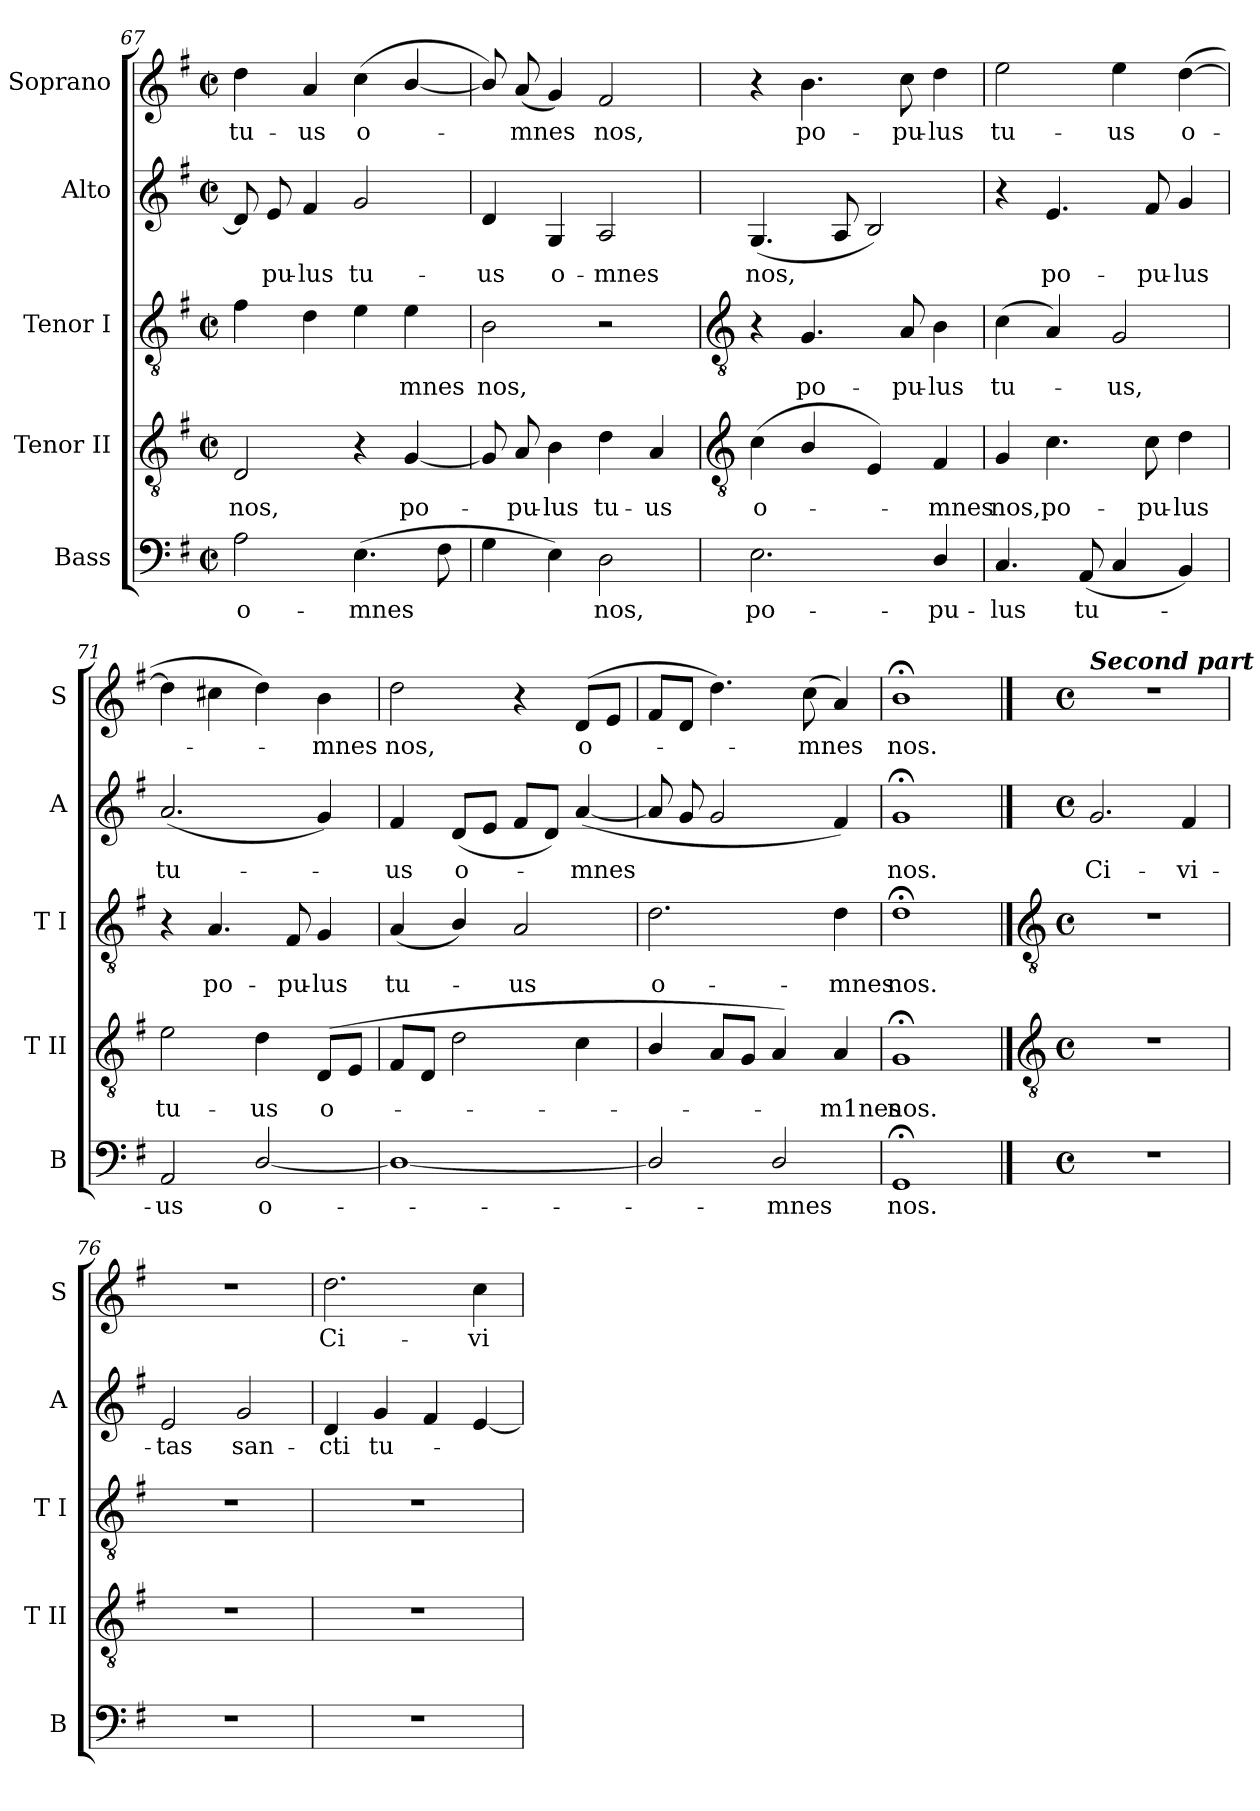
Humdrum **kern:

**kern	**text	**kern	**text	**kern	**text	**kern	**text	**kern	**text
*part5	*part5	*part4	*part4	*part3	*part3	*part2	*part2	*part1	*part1
*staff5	*staff5	*staff4	*staff4	*staff3	*staff3	*staff2	*staff2	*staff1	*staff1
*I"Bass	*	*I"Tenor II	*	*I"Tenor I	*	*I"Alto	*	*I"Soprano	*
*I'B	*	*I'T II	*	*I'T I	*	*I'A	*	*I'S	*
*clefF4	*	*clefGv2	*	*clefGv2	*	*clefG2	*	*clefG2	*
*k[f#]	*	*k[f#]	*	*k[f#]	*	*k[f#]	*	*k[f#]	*
*G:	*	*G:	*	*G:	*	*G:	*	*G:	*
*M2/2	*	*M2/2	*	*M2/2	*	*M2/2	*	*M2/2	*
*met(c|)	*	*met(c|)	*	*met(c|)	*	*met(c|)	*	*met(c|)	*
=67	=67	=67	=67	=67	=67	=67	=67	=67	=67
!	!LO:LY:b	!	!LO:LY:b	!	!	!	!	!	!LO:LY:b
2A	o-	2D	nos,	4f#	.	8d]	.	4dd	tu-
!	!	!	!	!	!	!	!LO:LY:b	!	!
.	.	.	.	.	.	8e	pu-	.	.
!	!	!	!	!	!	!	!LO:LY:b	!	!LO:LY:b
.	.	.	.	4d	.	4f#	-lus	4a	-us
!	!LO:LY:b	!	!	!	!	!	!LO:LY:b	!	!LO:LY:b
(>4.E	-mnes	4r	.	4e	.	2g	tu-	(<4cc	o-
!	!	!	!LO:LY:b	!	!LO:LY:b	!	!	!	!
.	.	[4G	po-	4e	mnes	.	.	[4b/	.
8F#	.	.	.	.	.	.	.	.	.
=68	=68	=68	=68	=68	=68	=68	=68	=68	=68
!	!	!	!	!	!LO:LY:b	!	!LO:LY:b	!	!
4G	.	8G]	.	2B	nos,	4d	-us	8b/])	.
!	!	!	!LO:LY:b	!	!	!	!	!	!LO:LY:b
.	.	8A	pu-	.	.	.	.	(<8aL	mnes
!	!	!	!LO:LY:b	!	!	!	!LO:LY:b	!	!
4E)	.	4B	-lus	.	.	4G	o-	4g)	.
!	!LO:LY:b	!	!LO:LY:b	!	!	!	!LO:LY:b	!	!LO:LY:b
2D	nos,	4d	tu-	2r	.	2A	-mnes	2f#	nos,
!	!	!	!LO:LY:b	!	!	!	!	!	!
.	.	4A	-us	.	.	.	.	.	.
!!LO:LB:g=z
=69	=69	=69	=69	=69	=69	=69	=69	=69	=69
*	*	*clefGv2	*	*clefGv2	*	*	*	*	*
!	!LO:LY:b	!	!LO:LY:b	!	!	!	!LO:LY:b	!	!
2.E	po-	(<4c	o-	4r	.	(<4.G	nos,	4r	.
!	!	!	!	!	!LO:LY:b	!	!	!	!LO:LY:b
.	.	4B/	.	4.G	po-	.	.	4.b	po-
.	.	.	.	.	.	8A	.	.	.
.	.	4E)	.	.	.	2B)	.	.	.
!	!	!	!	!	!LO:LY:b	!	!	!	!LO:LY:b
.	.	.	.	8A	-pu-	.	.	8cc	-pu-
!	!LO:LY:b	!	!LO:LY:b	!	!LO:LY:b	!	!	!	!LO:LY:b
4D/	-pu-	4F#	mnes	4B	-lus	.	.	4dd	-lus
=70	=70	=70	=70	=70	=70	=70	=70	=70	=70
!	!LO:LY:b	!	!LO:LY:b	!	!LO:LY:b	!	!	!	!LO:LY:b
4.C	-lus	4G	nos,	(<4c	tu-	4r	.	2ee	tu-
!	!	!	!LO:LY:b	!	!	!	!LO:LY:b	!	!
.	.	4.c	po-	4A)	.	4.e	po-	.	.
!	!LO:LY:b	!	!	!	!	!	!	!	!
(<8AAL	tu-	.	.	.	.	.	.	.	.
!	!	!	!	!	!LO:LY:b	!	!	!	!LO:LY:b
4C	.	.	.	2G	us,	.	.	4ee	-us
!	!	!	!LO:LY:b	!	!	!	!LO:LY:b	!	!
.	.	8c	-pu-	.	.	8f#	-pu-	.	.
!	!	!	!LO:LY:b	!	!	!	!LO:LY:b	!	!LO:LY:b
4BB)	.	4d	-lus	.	.	4g	-lus	(>[4dd	o-
=71	=71	=71	=71	=71	=71	=71	=71	=71	=71
!	!LO:LY:b	!	!LO:LY:b	!	!	!	!LO:LY:b	!	!
2AA	us	2e	tu-	4r	.	(<2.a	tu-	4dd]	.
!	!	!	!	!	!LO:LY:b	!	!	!	!
.	.	.	.	4.A	po-	.	.	4cc#X	.
!	!LO:LY:b	!	!LO:LY:b	!	!	!	!	!	!
[2D/	o-	4d	-us	.	.	.	.	4dd)	.
!	!	!	!	!	!LO:LY:b	!	!	!	!
.	.	.	.	8F#	-pu-	.	.	.	.
!	!	!	!LO:LY:b	!	!LO:LY:b	!	!	!	!LO:LY:b
.	.	(<8DL	o-	4G	-lus	4g)	.	4b	mnes
.	.	8EJ	.	.	.	.	.	.	.
=72	=72	=72	=72	=72	=72	=72	=72	=72	=72
!	!	!	!	!	!LO:LY:b	!	!LO:LY:b	!	!LO:LY:b
1D/_	.	8F#L	.	(<4A	tu-	4f#	us	2dd	nos,
.	.	8DJ	.	.	.	.	.	.	.
!	!	!	!	!	!	!	!LO:LY:b	!	!
.	.	2d	.	4B/)	.	(<8dL	o-	.	.
.	.	.	.	.	.	8eJ	.	.	.
!	!	!	!	!	!LO:LY:b	!	!	!	!
.	.	.	.	2A	us	8f#L	.	4r	.
.	.	.	.	.	.	8dJ)	.	.	.
!	!	!	!	!	!	!	!LO:LY:b	!	!LO:LY:b
.	.	4c	.	.	.	(<[4a	mnes	(<8dL	o-
.	.	.	.	.	.	.	.	8eJ	.
=73	=73	=73	=73	=73	=73	=73	=73	=73	=73
!	!	!	!	!	!LO:LY:b	!	!	!	!
2D/]	.	4B/	.	2.d	o-	8a]	.	8f#L	.
.	.	.	.	.	.	8g	.	8dJ	.
.	.	8AL	.	.	.	2g	.	4.dd)	.
.	.	8GJ	.	.	.	.	.	.	.
!	!LO:LY:b	!	!	!	!	!	!	!	!
2D/	mnes	4A)	.	.	.	.	.	.	.
!	!	!	!	!	!	!	!	!	!LO:LY:b
.	.	.	.	.	.	.	.	(<8ccL	mnes
!	!	!	!LO:LY:b	!	!LO:LY:b	!	!	!	!
.	.	4A	m1nes	4d	-mnes	4f#)	.	4a)	.
=74	=74	=74	=74	=74	=74	=74	=74	=74	=74
!	!LO:LY:b	!	!LO:LY:b	!	!LO:LY:b	!	!LO:LY:b	!	!LO:LY:b
1GG;<	nos.	1G;<	nos.	1d;<	nos.	1g;<	nos.	1b;<	nos.
!!LO:LB:g=z
==75	==75	==75	==75	==75	==75	==75	==75	==75	==75
*	*	*clefGv2	*	*clefGv2	*	*	*	*	*
*M4/4	*	*M4/4	*	*M4/4	*	*M4/4	*	*M4/4	*
*met(c)	*	*met(c)	*	*met(c)	*	*met(c)	*	*met(c)	*
!	!	!	!	!	!	!	!	!LO:TX:a:Bi:t=Second part	!
!	!	!	!	!	!	!	!LO:LY:b	!	!
1r	.	1r	.	1r	.	2.g	Ci-	1r	.
!	!	!	!	!	!	!	!LO:LY:b	!	!
.	.	.	.	.	.	4f#	-vi-	.	.
=76	=76	=76	=76	=76	=76	=76	=76	=76	=76
!	!	!	!	!	!	!	!LO:LY:b	!	!
1r	.	1r	.	1r	.	2e	-tas	1r	.
!	!	!	!	!	!	!	!LO:LY:b	!	!
.	.	.	.	.	.	2g	san-	.	.
=77	=77	=77	=77	=77	=77	=77	=77	=77	=77
!	!	!	!	!	!	!	!LO:LY:b	!	!LO:LY:b
1r	.	1r	.	1r	.	4d	-cti	2.dd	Ci-
!	!	!	!	!	!	!	!LO:LY:b	!	!
.	.	.	.	.	.	4g	tu-	.	.
.	.	.	.	.	.	4f#	.	.	.
!	!	!	!	!	!	!	!	!	!LO:LY:b
.	.	.	.	.	.	[4e	.	4cc	-vi-
=	=	=	=	=	=	=	=	=	=
*-	*-	*-	*-	*-	*-	*-	*-	*-	*-
